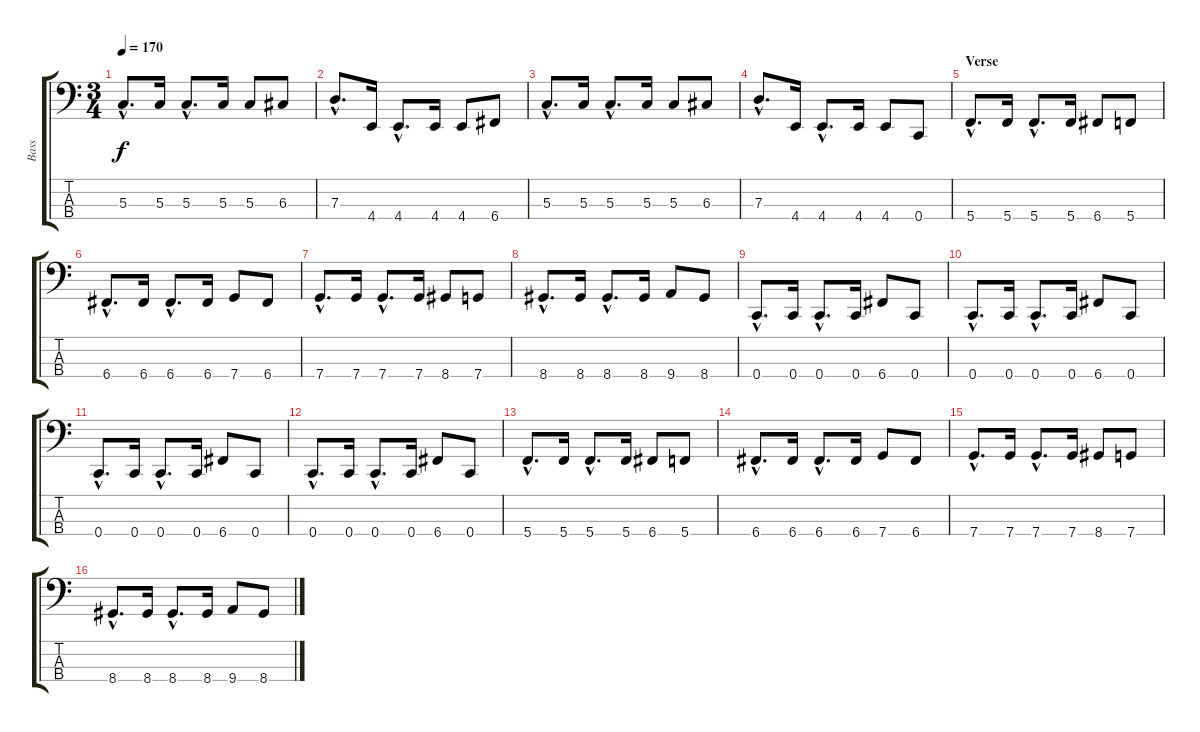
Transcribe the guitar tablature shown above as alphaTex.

\track ("Bass" "Bass") {instrument electricbasspick}
\staff {score tabs}
\tuning (F2 C2 G1 C1) {hide}
\ts (3 4)
\tempo 170
\clef f4
\ks c
5.3{hac}.8{d dy f} 5.3.16 5.3{hac}.8{d} 5.3.16 5.3.8 6.3.8 |
7.3{hac}.8{d} 4.4.16 4.4{hac}.8{d} 4.4.16 4.4.8 6.4.8 |
5.3{hac}.8{d} 5.3.16 5.3{hac}.8{d} 5.3.16 5.3.8 6.3.8 |
7.3{hac}.8{d} 4.4.16 4.4{hac}.8{d} 4.4.16 4.4.8 0.4.8 |
\section ("" "Verse")
5.4{hac}.8{d} 5.4.16 5.4{hac}.8{d} 5.4.16 6.4.8 5.4.8 |
6.4{hac}.8{d} 6.4.16 6.4{hac}.8{d} 6.4.16 7.4.8 6.4.8 |
7.4{hac}.8{d} 7.4.16 7.4{hac}.8{d} 7.4.16 8.4.8 7.4.8 |
8.4{hac}.8{d} 8.4.16 8.4{hac}.8{d} 8.4.16 9.4.8 8.4.8 |
0.4{hac}.8{d} 0.4.16 0.4{hac}.8{d} 0.4.16 6.4.8 0.4.8 |
0.4{hac}.8{d} 0.4.16 0.4{hac}.8{d} 0.4.16 6.4.8 0.4.8 |
0.4{hac}.8{d} 0.4.16 0.4{hac}.8{d} 0.4.16 6.4.8 0.4.8 |
0.4{hac}.8{d} 0.4.16 0.4{hac}.8{d} 0.4.16 6.4.8 0.4.8 |
5.4{hac}.8{d} 5.4.16 5.4{hac}.8{d} 5.4.16 6.4.8 5.4.8 |
6.4{hac}.8{d} 6.4.16 6.4{hac}.8{d} 6.4.16 7.4.8 6.4.8 |
7.4{hac}.8{d} 7.4.16 7.4{hac}.8{d} 7.4.16 8.4.8 7.4.8 |
8.4{hac}.8{d} 8.4.16 8.4{hac}.8{d} 8.4.16 9.4.8 8.4.8
